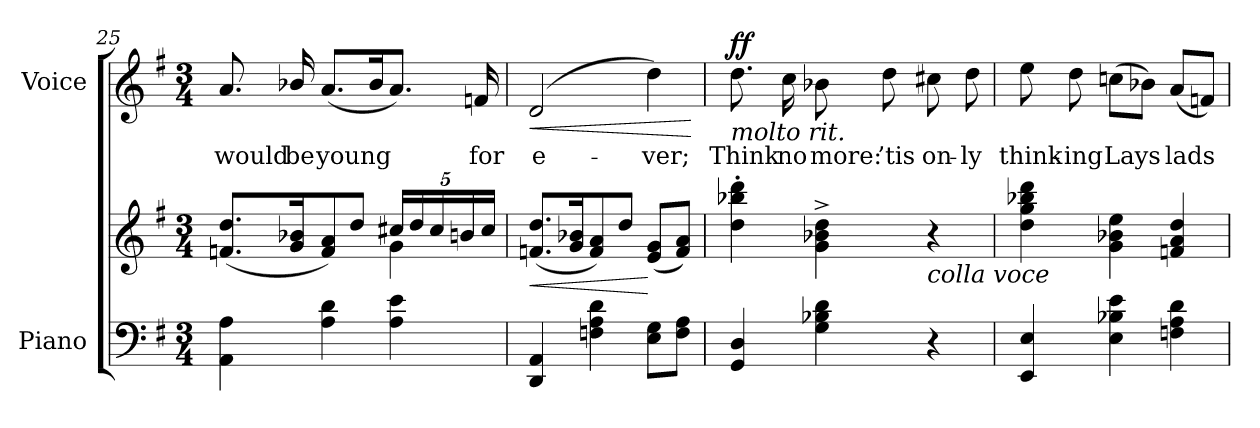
**kern	**kern	**dynam	**kern	**text	**dynam
*part2	*part2	*part2	*part1	*part1	*part1
*staff3	*staff2	*staff2/3	*staff1	*staff1	*staff1
*I"Piano	*	*	*I"Voice	*	*
*I'Pno	*	*	*	*	*
*clefF4	*clefG2	*	*clefG2	*	*
*k[f#]	*k[f#]	*	*k[f#]	*	*
*M3/4	*M3/4	*	*M3/4	*	*
=25	=25	=25	=25	=25	=25
*	*^	*	*	*	*
!	!	!	!	!	!LO:LY:b	!
4AA\ 4A\	(8.fn/ 8.dd/L	2ryy	.	8.a/	would	.
!	!	!	!	!	!LO:LY:b	!
.	16g/ 16b-X/K	.	.	16b-X/	be	.
!	!	!	!	!	!LO:LY:b	!
4A\ 4d\	8f/ 8a/)	.	.	(8.a/L	young	.
.	8dd/J	.	.	.	.	.
.	.	.	.	16b-/K	.	.
*	*Xbrackettup	*	*	*	*	*
4A\ 4e\	20cc#X/LL	4g\	.	8.a/J)	.	.
.	20dd/	.	.	.	.	.
.	20cc#/	.	.	.	.	.
.	20bn/	.	.	.	.	.
!	!	!	!	!	!LO:LY:b	!
.	.	.	.	16fn/	for	.
.	20cc#/JJ	.	.	.	.	.
*	*v	*v	*	*	*	*
!!LO:LB:g=z
=26	=26	=26	=26	=26	=26
!	!	!LO:HP:b	!	!LO:LY:b	!LO:HP:b
4DD/ 4AA/	(8.fn/ 8.dd/L	<	(2d/	e-	<
.	16g/ 16b-X/K	.	.	.	.
4Fn\ 4A\ 4d\	8f/ 8a/)	.	.	.	.
.	8dd/J	.	.	.	.
!	!	!	!	!LO:LY:b	!
8E\ 8G\L	(8e/ 8g/L	[	4dd\)	-ver;	.
8F\ 8A\J	8f/ 8a/J)	.	.	.	.
.	.	.	.	.	[
=27	=27	=27	=27	=27	=27
!	!	!	!LO:TX:b:i:t=molto rit.	!	!
!	!	!	!	!LO:LY:b	!LO:DY:a
4GG/ 4D/	4dd\' 4bb-X\' 4ddd\'	.	8.dd\	Think	ff
!	!	!	!	!LO:LY:b	!
.	.	.	16cc\	no	.
!	!	!	!	!LO:LY:b	!
4G\ 4B-X\ 4d\	4g\^< 4b-X\^< 4dd\^<	.	8b-X\	more:	.
!	!	!	!	!LO:LY:b	!
.	.	.	8dd\	’tis	.
!	!LO:TX:b:i:t=colla voce	!	!	!	!
!	!	!	!	!LO:LY:b	!
4r	4r	.	8cc#X\	on-	.
!	!	!	!	!LO:LY:b	!
.	.	.	8dd\	-ly	.
=28	=28	=28	=28	=28	=28
!	!	!	!	!LO:LY:b	!
4EE/ 4E/	4dd\ 4gg\ 4bb-X\ 4ddd\	.	8ee\	think-	.
!	!	!	!	!LO:LY:b	!
.	.	.	8dd\	-ing	.
!	!	!	!	!LO:LY:b	!
4E\ 4B-X\ 4e\	4g\ 4b-X\ 4ee\	.	(8ccn\L	Lays	.
.	.	.	8b-X\J)	.	.
!	!	!	!	!LO:LY:b	!
4Fn\ 4A\ 4d\	4fn/ 4a/ 4dd/	.	(8a/L	lads	.
.	.	.	8fn/J)	.	.
=	=	=	=	=	=
*-	*-	*-	*-	*-	*-
